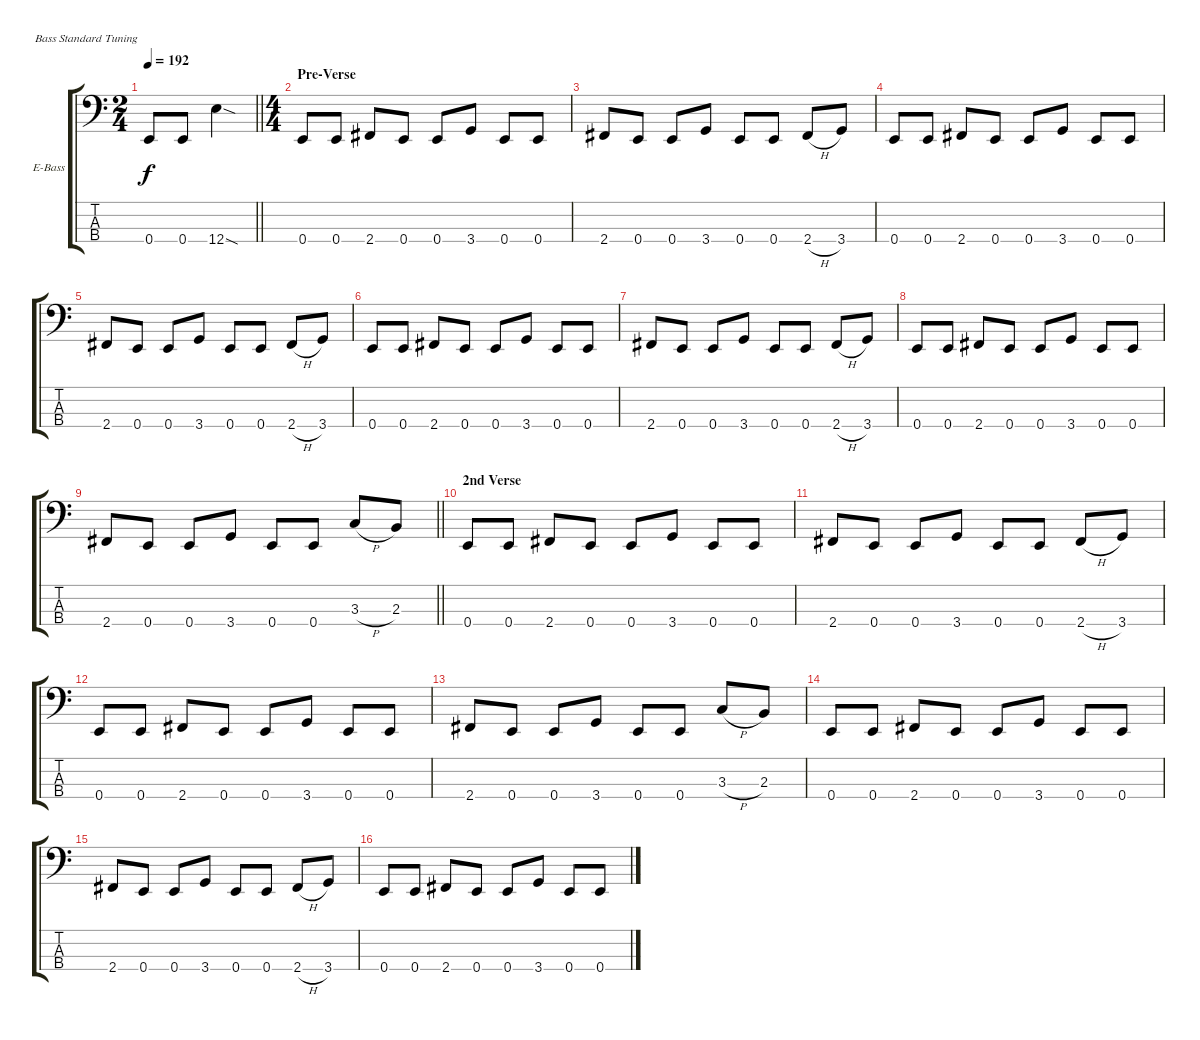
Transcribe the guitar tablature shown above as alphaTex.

\bracketExtendMode groupsimilarinstruments
\firstSystemTrackNameOrientation horizontal
\otherSystemsTrackNameOrientation horizontal
\track ("Cliff Burton" "E-Bass") {instrument electricbassfinger}
\staff {score tabs}
\tuning (G2 D2 A1 E1)
\ts (2 4)
\beaming (8 2 2)
\tempo 192
\clef f4
\barLineRight lightlight
\ks c
0.4.8{dy f} 0.4.8 12.4{sod}.4 |
\ts (4 4)
\beaming (8 2 2 2 2)
\section ("" "Pre-Verse")
0.4.8 0.4.8 2.4.8 0.4.8 0.4.8 3.4.8 0.4.8 0.4.8 |
2.4.8 0.4.8 0.4.8 3.4.8 0.4.8 0.4.8 2.4{h}.8 3.4.8 |
0.4.8 0.4.8 2.4.8 0.4.8 0.4.8 3.4.8 0.4.8 0.4.8 |
2.4.8 0.4.8 0.4.8 3.4.8 0.4.8 0.4.8 2.4{h}.8 3.4.8 |
0.4.8 0.4.8 2.4.8 0.4.8 0.4.8 3.4.8 0.4.8 0.4.8 |
2.4.8 0.4.8 0.4.8 3.4.8 0.4.8 0.4.8 2.4{h}.8 3.4.8 |
0.4.8 0.4.8 2.4.8 0.4.8 0.4.8 3.4.8 0.4.8 0.4.8 |
\barLineRight lightlight
2.4.8 0.4.8 0.4.8 3.4.8 0.4.8 0.4.8 3.3{h}.8 2.3.8 |
\section ("" "2nd Verse")
0.4.8 0.4.8 2.4.8 0.4.8 0.4.8 3.4.8 0.4.8 0.4.8 |
2.4.8 0.4.8 0.4.8 3.4.8 0.4.8 0.4.8 2.4{h}.8 3.4.8 |
0.4.8 0.4.8 2.4.8 0.4.8 0.4.8 3.4.8 0.4.8 0.4.8 |
2.4.8 0.4.8 0.4.8 3.4.8 0.4.8 0.4.8 3.3{h}.8 2.3.8 |
0.4.8 0.4.8 2.4.8 0.4.8 0.4.8 3.4.8 0.4.8 0.4.8 |
2.4.8 0.4.8 0.4.8 3.4.8 0.4.8 0.4.8 2.4{h}.8 3.4.8 |
0.4.8 0.4.8 2.4.8 0.4.8 0.4.8 3.4.8 0.4.8 0.4.8
